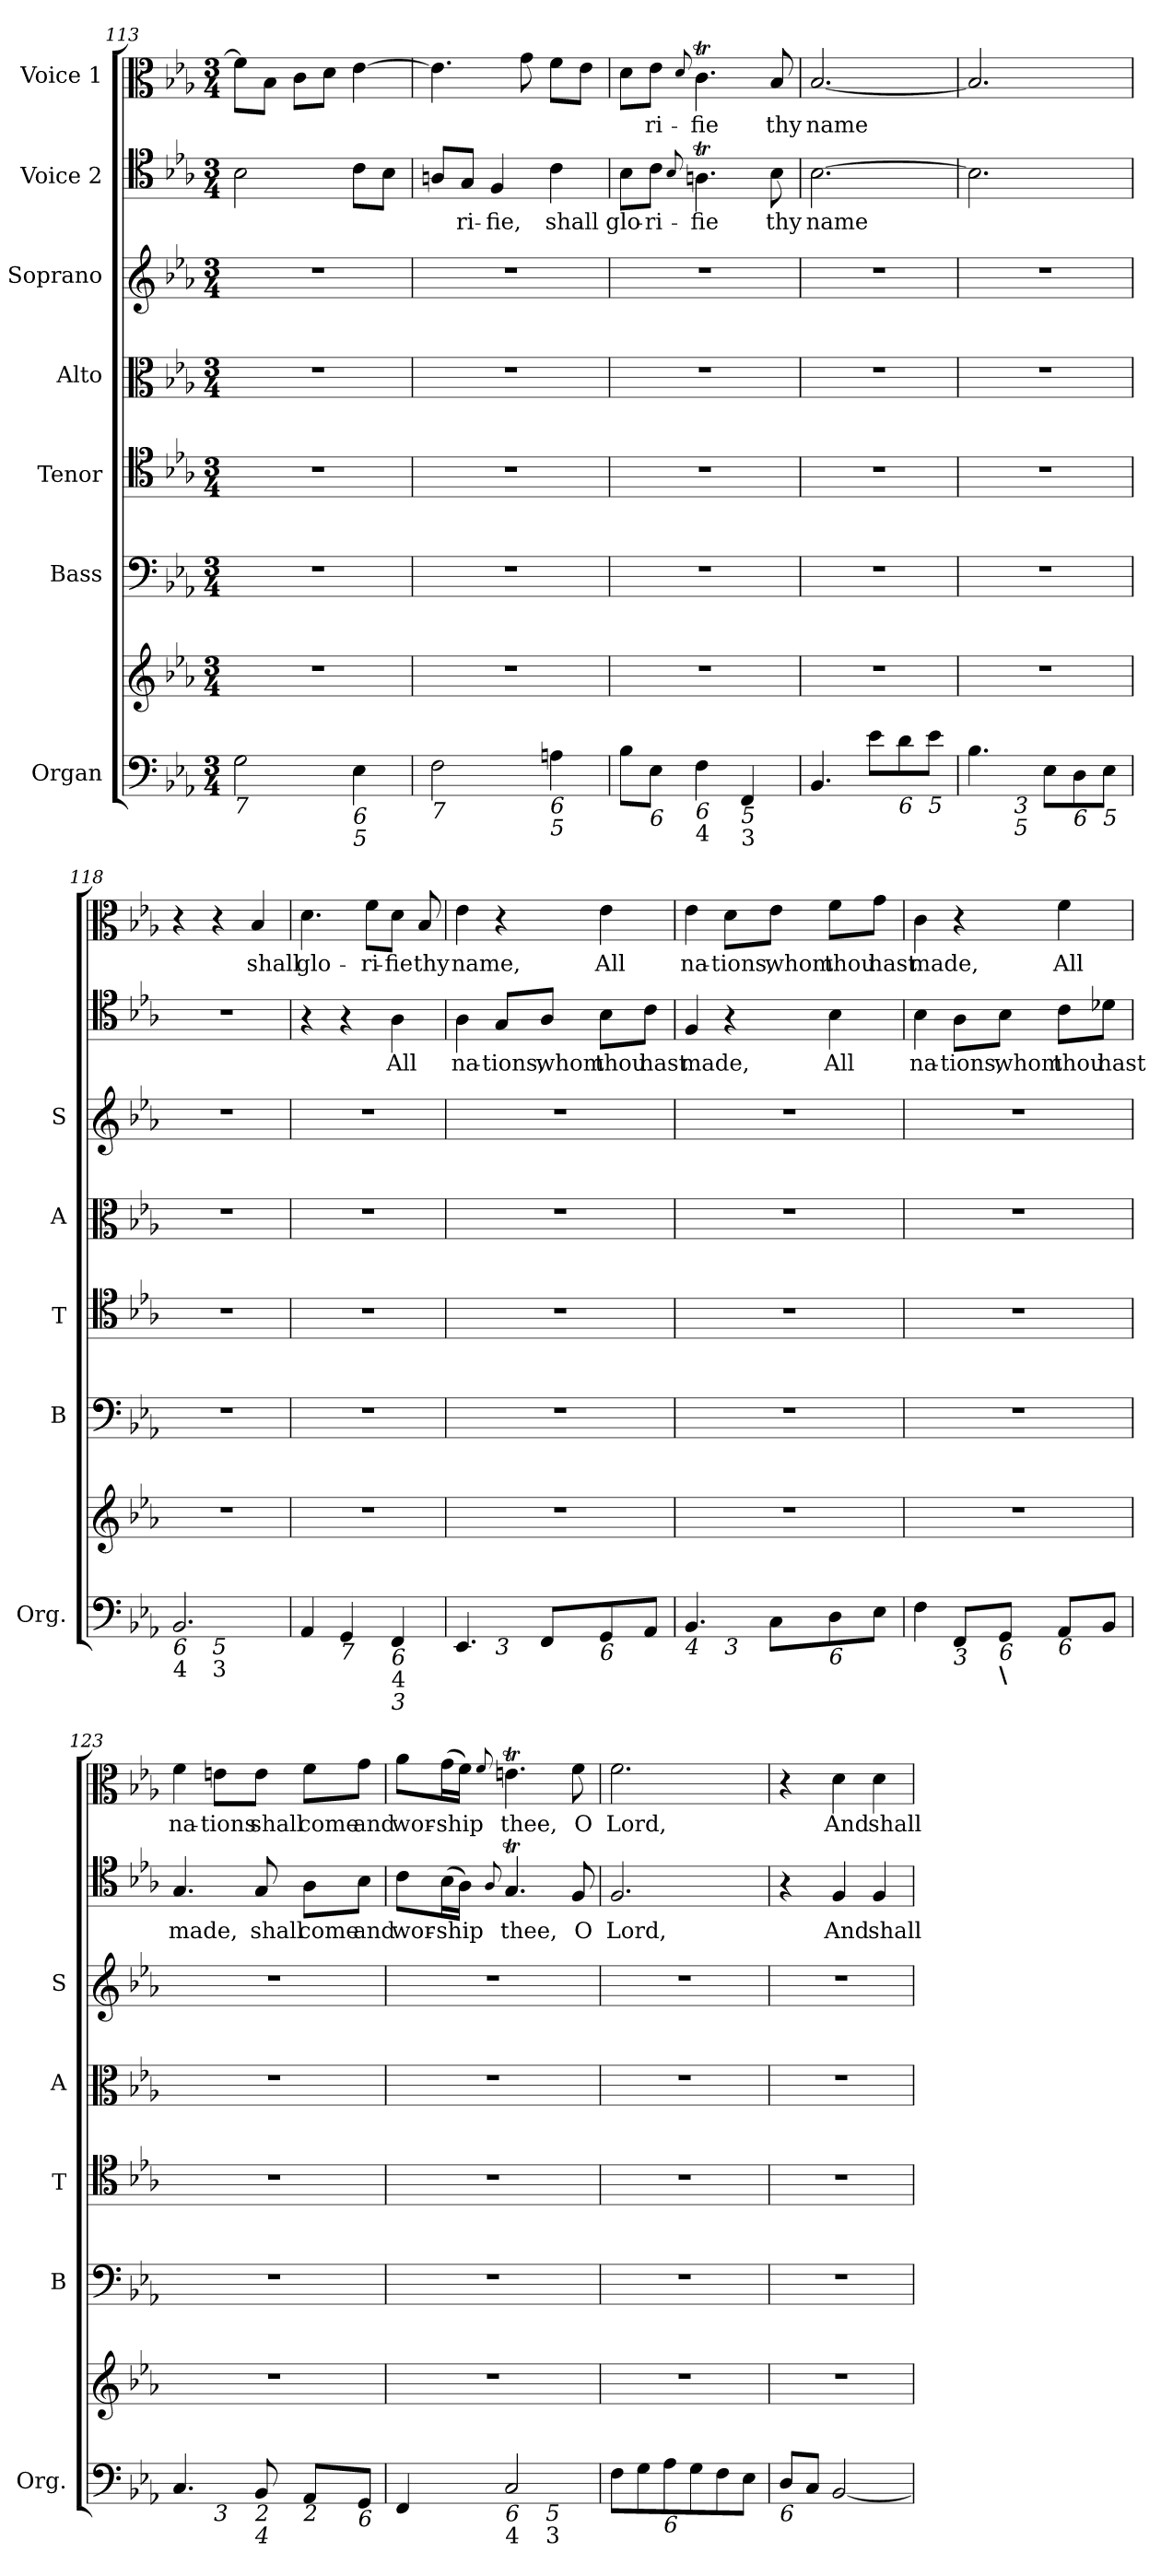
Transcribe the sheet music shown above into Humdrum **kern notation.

**kern	**kern	**kern	**kern	**kern	**kern	**kern	**text	**kern	**text
*part7	*part7	*part6	*part5	*part4	*part3	*part2	*part2	*part1	*part1
*staff8	*staff7	*staff6	*staff5	*staff4	*staff3	*staff2	*staff2	*staff1	*staff1
*I"Organ	*	*I"Bass	*I"Tenor	*I"Alto	*I"Soprano	*I"Voice 2	*	*I"Voice 1	*
*I'Org.	*	*I'B	*I'T	*I'A	*I'S	*	*	*	*
*clefF4	*clefG2	*clefF4	*clefC4	*clefC3	*clefG2	*clefC4	*	*clefC3	*
*k[b-e-a-]	*k[b-e-a-]	*k[b-e-a-]	*k[b-e-a-]	*k[b-e-a-]	*k[b-e-a-]	*k[b-e-a-]	*	*k[b-e-a-]	*
*E-:	*E-:	*E-:	*E-:	*E-:	*E-:	*E-:	*	*E-:	*
*M3/4	*M3/4	*M3/4	*M3/4	*M3/4	*M3/4	*M3/4	*	*M3/4	*
=113	=113	=113	=113	=113	=113	=113	=113	=113	=113
!LO:TX:b:i:t=7	!	!	!	!	!	!	!	!	!
2G\	2.r	2.r	2.r	2.r	2.r	2B-\	.	8f\L]	.
.	.	.	.	.	.	.	.	8B-\J	.
.	.	.	.	.	.	.	.	8c\L	.
.	.	.	.	.	.	.	.	8d\J	.
!LO:TX:b:i:t=6	!	!	!	!	!	!	!	!	!
!LO:TX:b:i:t=5	!	!	!	!	!	!	!	!	!
4E-\	.	.	.	.	.	8c\L	.	[4e-\	.
.	.	.	.	.	.	8B-\J	.	.	.
=114	=114	=114	=114	=114	=114	=114	=114	=114	=114
!LO:TX:b:i:t=7	!	!	!	!	!	!	!	!	!
2F\	2.r	2.r	2.r	2.r	2.r	8An/L	.	4.e-\]	.
!	!	!	!	!	!	!	!LO:LY:b	!	!
.	.	.	.	.	.	8G/J	-ri-	.	.
!	!	!	!	!	!	!	!LO:LY:b	!	!
.	.	.	.	.	.	4F/	-fie,	.	.
.	.	.	.	.	.	.	.	8g\	.
!LO:TX:b:i:t=6	!	!	!	!	!	!	!	!	!
!LO:TX:b:i:t=5	!	!	!	!	!	!	!	!	!
!	!	!	!	!	!	!	!LO:LY:b	!	!
4An\	.	.	.	.	.	4c\	shall	8f\L	.
.	.	.	.	.	.	.	.	8e-\J	.
=115	=115	=115	=115	=115	=115	=115	=115	=115	=115
!	!	!	!	!	!	!	!LO:LY:b	!	!
8B-\L	2.r	2.r	2.r	2.r	2.r	8B-\L	glo-	8d\L	.
!LO:TX:b:i:t=6	!	!	!	!	!	!	!	!	!
!	!	!	!	!	!	!	!LO:LY:b	!	!LO:LY:b
8E-\J	.	.	.	.	.	8c\J	-ri-	8e-\J	-ri-
.	.	.	.	.	.	8qqB-/	.	8qqd/	.
!LO:TX:b:i:t=6	!	!	!	!	!	!	!	!	!
!LO:TX:b:t=4	!	!	!	!	!	!	!	!	!
!	!	!	!	!	!	!	!LO:LY:b	!	!LO:LY:b
4F\	.	.	.	.	.	4.Ant\	-fie	4.cT\	-fie
!LO:TX:b:i:t=5	!	!	!	!	!	!	!	!	!
!LO:TX:b:t=3	!	!	!	!	!	!	!	!	!
4FF/	.	.	.	.	.	.	.	.	.
!	!	!	!	!	!	!	!LO:LY:b	!	!LO:LY:b
.	.	.	.	.	.	8B-\	thy	8B-/	thy
=116	=116	=116	=116	=116	=116	=116	=116	=116	=116
!	!	!	!	!	!	!	!LO:LY:b	!	!LO:LY:b
4.BB-/	2.r	2.r	2.r	2.r	2.r	[2.B-\	name	[2.B-/	name
8e-\L	.	.	.	.	.	.	.	.	.
!LO:TX:b:i:t=6	!	!	!	!	!	!	!	!	!
8d\	.	.	.	.	.	.	.	.	.
!LO:TX:b:i:t=5	!	!	!	!	!	!	!	!	!
8e-\J	.	.	.	.	.	.	.	.	.
!!LO:PB:g=z
=117	=117	=117	=117	=117	=117	=117	=117	=117	=117
!LO:TX:b:i:t=6	!	!	!	!	!	!	!	!	!
!LO:TX:b:t=4	!	!	!	!	!	!	!	!	!
*^	*	*	*	*	*	*	*	*	*
4.B-\	4ryy	2.r	2.r	2.r	2.r	2.r	2.B-\]	.	2.B-/]	.
!	!LO:TX:b:i:t=3	!	!	!	!	!	!	!	!	!
!	!LO:TX:b:i:t=5	!	!	!	!	!	!	!	!	!
.	2ryy	.	.	.	.	.	.	.	.	.
8E-\L	.	.	.	.	.	.	.	.	.	.
!LO:TX:b:i:t=6	!	!	!	!	!	!	!	!	!	!
8D\	.	.	.	.	.	.	.	.	.	.
!LO:TX:b:i:t=5	!	!	!	!	!	!	!	!	!	!
8E-\J	.	.	.	.	.	.	.	.	.	.
=118	=118	=118	=118	=118	=118	=118	=118	=118	=118	=118
!LO:TX:b:i:t=6	!	!	!	!	!	!	!	!	!	!
!LO:TX:b:t=4	!	!	!	!	!	!	!	!	!	!
2.BB-/	4ryy	2.r	2.r	2.r	2.r	2.r	2.r	.	4r	.
!	!LO:TX:b:i:t=5	!	!	!	!	!	!	!	!	!
!	!LO:TX:b:t=3	!	!	!	!	!	!	!	!	!
.	2ryy	.	.	.	.	.	.	.	4r	.
!	!	!	!	!	!	!	!	!	!	!LO:LY:b
.	.	.	.	.	.	.	.	.	4B-/	shall
=119	=119	=119	=119	=119	=119	=119	=119	=119	=119	=119
!LO:TX:b:i:t=2	!	!	!	!	!	!	!	!	!	!
!	!	!	!	!	!	!	!	!	!	!LO:LY:b
*v	*v	*	*	*	*	*	*	*	*	*
4AA-/	2.r	2.r	2.r	2.r	2.r	4r	.	4.d\	glo-
!LO:TX:b:i:t=7	!	!	!	!	!	!	!	!	!
4GG/	.	.	.	.	.	4r	.	.	.
!	!	!	!	!	!	!	!	!	!LO:LY:b
.	.	.	.	.	.	.	.	8f\L	-ri-
!LO:TX:b:i:t=6	!	!	!	!	!	!	!	!	!
!LO:TX:b:t=4	!	!	!	!	!	!	!	!	!
!LO:TX:b:i:t=3	!	!	!	!	!	!	!	!	!
!	!	!	!	!	!	!	!LO:LY:b	!	!LO:LY:b
4FF/	.	.	.	.	.	4A-\	All	8d\J	-fie
!	!	!	!	!	!	!	!	!	!LO:LY:b
.	.	.	.	.	.	.	.	8B-/	thy
=120	=120	=120	=120	=120	=120	=120	=120	=120	=120
!LO:TX:b:i:t=4	!	!	!	!	!	!	!	!	!
!	!	!	!	!	!	!	!LO:LY:b	!	!LO:LY:b
*^	*	*	*	*	*	*	*	*	*
4.EE-/	4ryy	2.r	2.r	2.r	2.r	2.r	4A-\	na-	4e-\	name,
!	!LO:TX:b:i:t=3	!	!	!	!	!	!	!	!	!
!	!	!	!	!	!	!	!	!LO:LY:b	!	!
.	2ryy	.	.	.	.	.	8G/L	-tions,	4r	.
!	!	!	!	!	!	!	!	!LO:LY:b	!	!
8FF/L	.	.	.	.	.	.	8A-/J	whom	.	.
!LO:TX:b:i:t=6	!	!	!	!	!	!	!	!	!	!
!	!	!	!	!	!	!	!	!LO:LY:b	!	!LO:LY:b
8GG/	.	.	.	.	.	.	8B-\L	thou	4e-\	All
!	!	!	!	!	!	!	!	!LO:LY:b	!	!
8AA-/J	.	.	.	.	.	.	8c\J	hast	.	.
=121	=121	=121	=121	=121	=121	=121	=121	=121	=121	=121
!LO:TX:b:i:t=4	!	!	!	!	!	!	!	!	!	!
!	!	!	!	!	!	!	!	!LO:LY:b	!	!LO:LY:b
4.BB-/	4ryy	2.r	2.r	2.r	2.r	2.r	4F/	made,	4e-\	na-
!	!LO:TX:b:i:t=3	!	!	!	!	!	!	!	!	!
!	!	!	!	!	!	!	!	!	!	!LO:LY:b
.	2ryy	.	.	.	.	.	4r	.	8d\L	-tions,
!	!	!	!	!	!	!	!	!	!	!LO:LY:b
8C\L	.	.	.	.	.	.	.	.	8e-\J	whom
!LO:TX:b:i:t=6	!	!	!	!	!	!	!	!	!	!
!	!	!	!	!	!	!	!	!LO:LY:b	!	!LO:LY:b
8D\	.	.	.	.	.	.	4B-\	All	8f\L	thou
!	!	!	!	!	!	!	!	!	!	!LO:LY:b
8E-\J	.	.	.	.	.	.	.	.	8g\J	hast
!!LO:LB:g=z
=122	=122	=122	=122	=122	=122	=122	=122	=122	=122	=122
!LO:TX:b:i:t=4	!	!	!	!	!	!	!	!	!	!
!	!	!	!	!	!	!	!	!LO:LY:b	!	!LO:LY:b
*v	*v	*	*	*	*	*	*	*	*	*
4F\	2.r	2.r	2.r	2.r	2.r	4B-\	na-	4c\	made,
!LO:TX:b:i:t=3	!	!	!	!	!	!	!	!	!
!	!	!	!	!	!	!	!LO:LY:b	!	!
8FF/L	.	.	.	.	.	8A-\L	-tions,	4r	.
!LO:TX:b:i:t=6	!	!	!	!	!	!	!	!	!
!LO:TX:b:B:t=\	!	!	!	!	!	!	!	!	!
!	!	!	!	!	!	!	!LO:LY:b	!	!
8GG/J	.	.	.	.	.	8B-\J	whom	.	.
!LO:TX:b:i:t=6	!	!	!	!	!	!	!	!	!
!	!	!	!	!	!	!	!LO:LY:b	!	!LO:LY:b
8AA-/L	.	.	.	.	.	8c\L	thou	4f\	All
!	!	!	!	!	!	!	!LO:LY:b	!	!
8BB-/J	.	.	.	.	.	8d-X\J	hast	.	.
=123	=123	=123	=123	=123	=123	=123	=123	=123	=123
!LO:TX:b:i:t=4	!	!	!	!	!	!	!	!	!
!	!	!	!	!	!	!	!LO:LY:b	!	!LO:LY:b
*^	*	*	*	*	*	*	*	*	*
4.C/	4ryy	2.r	2.r	2.r	2.r	2.r	4.G/	made,	4f\	na-
!	!LO:TX:b:i:t=3	!	!	!	!	!	!	!	!	!
!	!	!	!	!	!	!	!	!	!	!LO:LY:b
.	2ryy	.	.	.	.	.	.	.	8en\L	-tions
!LO:TX:b:i:t=2	!	!	!	!	!	!	!	!	!	!
!LO:TX:b:i:t=4	!	!	!	!	!	!	!	!	!	!
!	!	!	!	!	!	!	!	!LO:LY:b	!	!LO:LY:b
8BB-/	.	.	.	.	.	.	8G/	shall	8e\J	shall
!LO:TX:b:i:t=2	!	!	!	!	!	!	!	!	!	!
!	!	!	!	!	!	!	!	!LO:LY:b	!	!LO:LY:b
8AA-/L	.	.	.	.	.	.	8A-\L	come	8f\L	come
!LO:TX:b:i:t=6	!	!	!	!	!	!	!	!	!	!
!	!	!	!	!	!	!	!	!LO:LY:b	!	!LO:LY:b
8GG/J	.	.	.	.	.	.	8B-\J	and	8g\J	and
=124	=124	=124	=124	=124	=124	=124	=124	=124	=124	=124
!	!	!	!	!	!	!	!	!LO:LY:b	!	!LO:LY:b
4FF/	2ryy	2.r	2.r	2.r	2.r	2.r	8c\L	wor-	8a-\L	wor-
!	!	!	!	!	!	!	!	!LO:LY:b	!	!LO:LY:b
.	.	.	.	.	.	.	(>16B-\L	-ship	(>16g\L	-ship
.	.	.	.	.	.	.	16A-\JJ)	.	16f\JJ)	.
.	.	.	.	.	.	.	8qqA-/	.	8qqf/	.
!LO:TX:b:i:t=6	!	!	!	!	!	!	!	!	!	!
!LO:TX:b:t=4	!	!	!	!	!	!	!	!	!	!
!	!	!	!	!	!	!	!	!LO:LY:b	!	!LO:LY:b
2C/	.	.	.	.	.	.	4.Gt/	thee,	4.ent\	thee,
!	!LO:TX:b:i:t=5	!	!	!	!	!	!	!	!	!
!	!LO:TX:b:t=3	!	!	!	!	!	!	!	!	!
.	4ryy	.	.	.	.	.	.	.	.	.
!	!	!	!	!	!	!	!	!LO:LY:b	!	!LO:LY:b
.	.	.	.	.	.	.	8F/	O	8f\	O
=125	=125	=125	=125	=125	=125	=125	=125	=125	=125	=125
!	!	!	!	!	!	!	!	!LO:LY:b	!	!LO:LY:b
*v	*v	*	*	*	*	*	*	*	*	*
8F\L	2.r	2.r	2.r	2.r	2.r	2.F/	Lord,	2.f\	Lord,
8G\	.	.	.	.	.	.	.	.	.
!LO:TX:b:i:t=6	!	!	!	!	!	!	!	!	!
8A-\	.	.	.	.	.	.	.	.	.
8G\	.	.	.	.	.	.	.	.	.
8F\	.	.	.	.	.	.	.	.	.
8E-\J	.	.	.	.	.	.	.	.	.
=126	=126	=126	=126	=126	=126	=126	=126	=126	=126
!LO:TX:b:i:t=6	!	!	!	!	!	!	!	!	!
8D/L	2.r	2.r	2.r	2.r	2.r	4r	.	4r	.
8C/J	.	.	.	.	.	.	.	.	.
!	!	!	!	!	!	!	!LO:LY:b	!	!LO:LY:b
[2BB-/	.	.	.	.	.	4F/	And	4d\	And
!	!	!	!	!	!	!	!LO:LY:b	!	!LO:LY:b
.	.	.	.	.	.	4F/	shall	4d\	shall
=	=	=	=	=	=	=	=	=	=
*-	*-	*-	*-	*-	*-	*-	*-	*-	*-
